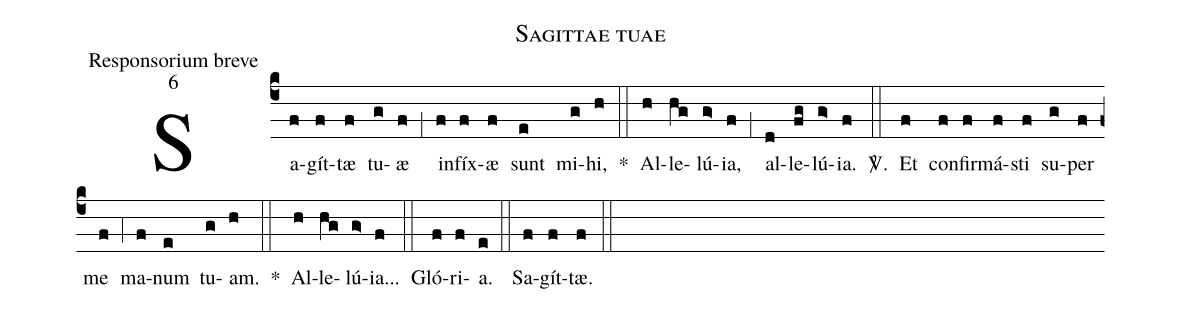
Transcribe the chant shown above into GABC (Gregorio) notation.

name:Sagittae tuae;
office-part:Responsorium breve;
mode:6;
%%
(c4) Sa(f)gít(f)tæ(f) tu(g)æ(f) (;1) in(f)fíx(f)æ(f) sunt(e) mi(g)hi,(h) *(::) Al(h)le(hg)lú(g>)ia,(f) (;1) al(d)le(fg)lú(g>)ia.(f) <sp>V/</sp>.(::) Et(f) con(f)fir(f)má(f)sti(f) su(g)per(f) me(f) (;4) ma(f)num(e) tu(g)am.(h) *(::) Al(h)le(hg)lú(g>)ia...(f) (::) Gló(f)ri(f)a.(e) (::) Sa(f)gít(f)tæ.(f) (::)
